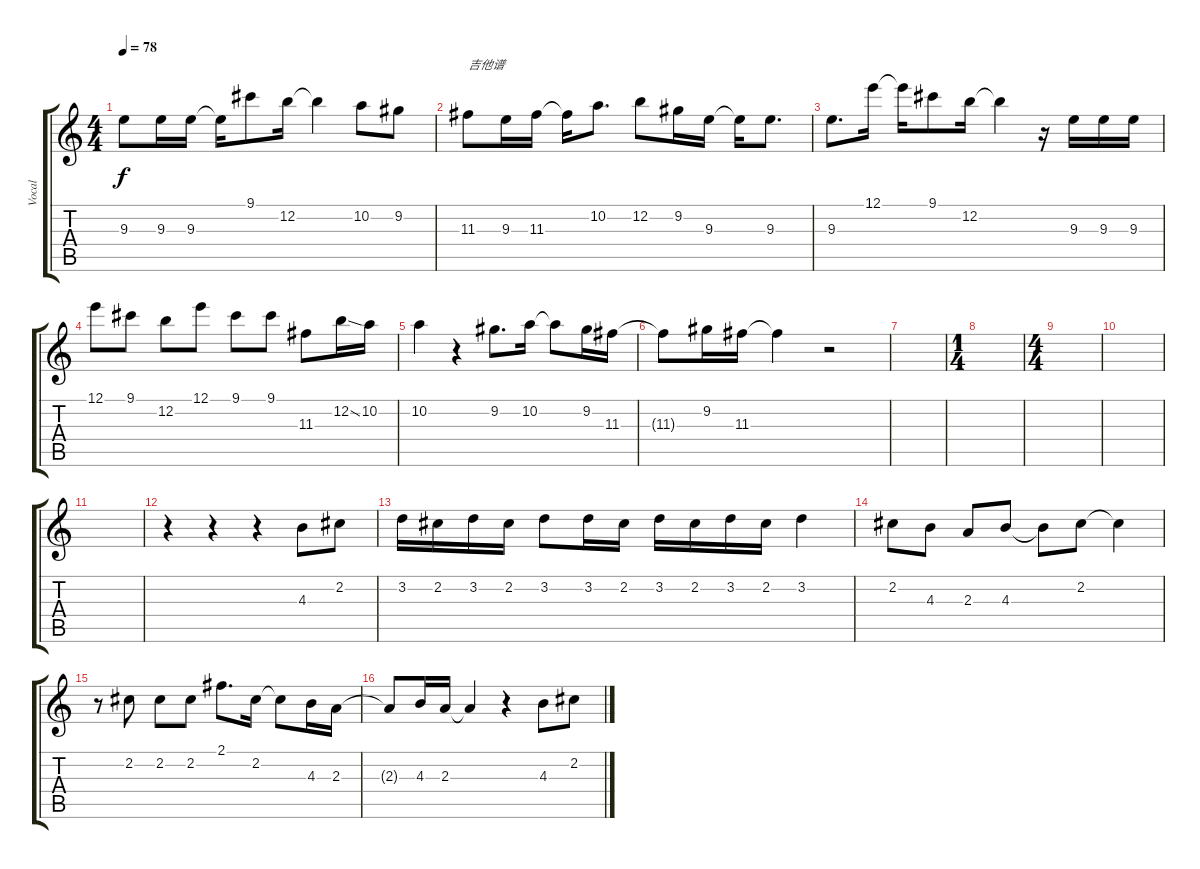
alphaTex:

\track ("Vocal" "Vocal") {instrument electricguitarclean}
\staff {score tabs}
\tuning (E4 B3 G3 D3 A2 E2) {hide}
\ts (4 4)
\tempo 78
\clef g2
\ks c
9.3.8{dy f} 9.3.16 9.3.16 9.3{t}.16 9.1.8 12.2.16 12.2{t}.4 10.2.8 9.2.8 |
11.3.8{txt "吉他谱"} 9.3.16 11.3.16 11.3{t}.16 10.2.8{d} 12.2.8 9.2.16 9.3.16 9.3{t}.16 9.3.8{d} |
9.3.8{d} 12.1.16 12.1{t}.16 9.1.8 12.2.16 12.2{t}.4 r.16 9.3.16 9.3.16 9.3.16 |
12.1.8 9.1.8 12.2.8 12.1.8 9.1.8 9.1.8 11.3.8 12.2{ss}.16 10.2.16 |
10.2.4 r.4 9.2.8{d} 10.2.16 10.2{t}.8 9.2.16 11.3.16 |
11.3{t}.8 9.2.16 11.3.16 11.3{t}.4 r.2 |
|
\ts (1 4)
|
\ts (4 4)
|
|
|
r.4 r.4 r.4 4.3.8 2.2.8 |
3.2.16 2.2.16 3.2.16 2.2.16 3.2.8 3.2.16 2.2.16 3.2.16 2.2.16 3.2.16 2.2.16 3.2.4 |
2.2.8 4.3.8 2.3.8 4.3.8 4.3{t}.8 2.2.8 2.2{t}.4 |
r.8 2.2.8 2.2.8 2.2.8 2.1.8{d} 2.2.16 2.2{t}.8 4.3.16 2.3.16 |
2.3{t}.8 4.3.16 2.3.16 2.3{t}.4 r.4 4.3.8 2.2.8
